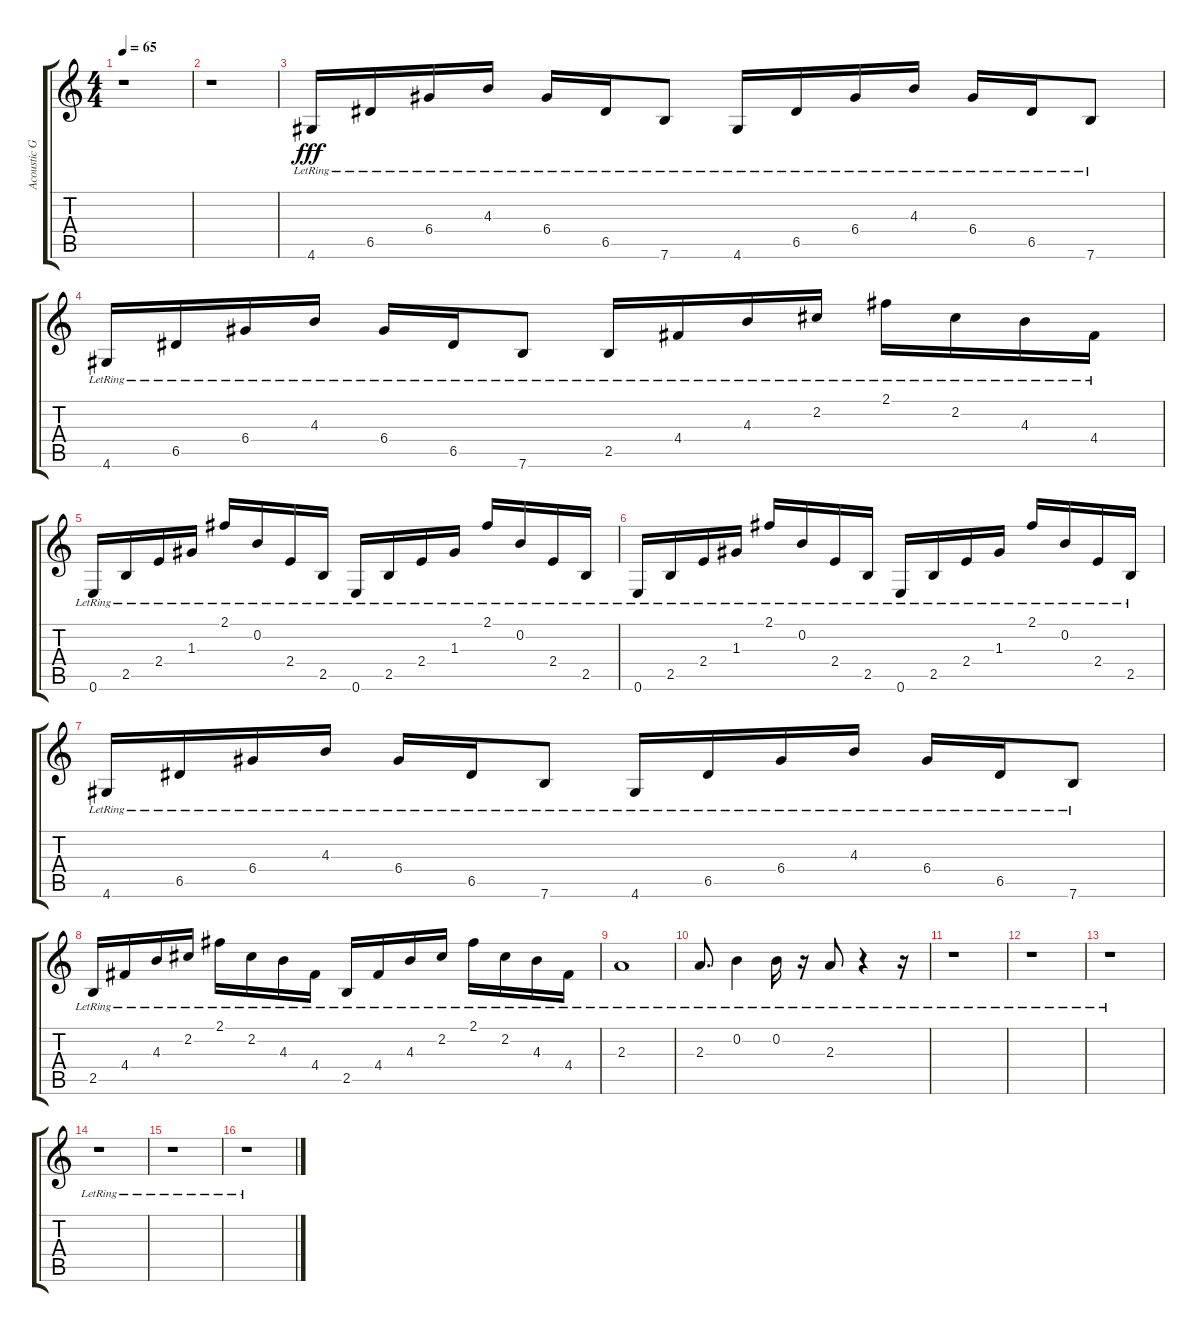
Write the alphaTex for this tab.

\track ("Acoustic Guitar" "Acoustic G") {instrument acousticguitarsteel}
\staff {score tabs}
\tuning (E4 B3 G3 D3 A2 E2) {hide}
\ts (4 4)
\tempo 65
\clef g2
\ks c
r.1{dy fff} |
r.1 |
4.6{lr}.16 6.5{lr}.16 6.4{lr}.16 4.3{lr}.16 6.4{lr}.16 6.5{lr}.16 7.6{lr}.8 4.6{lr}.16 6.5{lr}.16 6.4{lr}.16 4.3{lr}.16 6.4{lr}.16 6.5{lr}.16 7.6{lr}.8 |
4.6{lr}.16 6.5{lr}.16 6.4{lr}.16 4.3{lr}.16 6.4{lr}.16 6.5{lr}.16 7.6{lr}.8 2.5{lr}.16 4.4{lr}.16 4.3{lr}.16 2.2{lr}.16 2.1{lr}.16 2.2{lr}.16 4.3{lr}.16 4.4{lr}.16 |
0.6{lr}.16 2.5{lr}.16 2.4{lr}.16 1.3{lr}.16 2.1{lr}.16 0.2{lr}.16 2.4{lr}.16 2.5{lr}.16 0.6{lr}.16 2.5{lr}.16 2.4{lr}.16 1.3{lr}.16 2.1{lr}.16 0.2{lr}.16 2.4{lr}.16 2.5{lr}.16 |
0.6{lr}.16 2.5{lr}.16 2.4{lr}.16 1.3{lr}.16 2.1{lr}.16 0.2{lr}.16 2.4{lr}.16 2.5{lr}.16 0.6{lr}.16 2.5{lr}.16 2.4{lr}.16 1.3{lr}.16 2.1{lr}.16 0.2{lr}.16 2.4{lr}.16 2.5{lr}.16 |
4.6{lr}.16 6.5{lr}.16 6.4{lr}.16 4.3{lr}.16 6.4{lr}.16 6.5{lr}.16 7.6{lr}.8 4.6{lr}.16 6.5{lr}.16 6.4{lr}.16 4.3{lr}.16 6.4{lr}.16 6.5{lr}.16 7.6{lr}.8 |
2.5{lr}.16 4.4{lr}.16 4.3{lr}.16 2.2{lr}.16 2.1{lr}.16 2.2{lr}.16 4.3{lr}.16 4.4{lr}.16 2.5{lr}.16 4.4{lr}.16 4.3{lr}.16 2.2{lr}.16 2.1{lr}.16 2.2{lr}.16 4.3{lr}.16 4.4{lr}.16 |
2.3{lr}.1 |
2.3{lr}.8{d} 0.2{lr}.4 0.2{lr}.16 r.16 2.3{lr}.8 r.4 r.16 |
r.1 |
r.1 |
r.1 |
r.1 |
r.1 |
r.1
